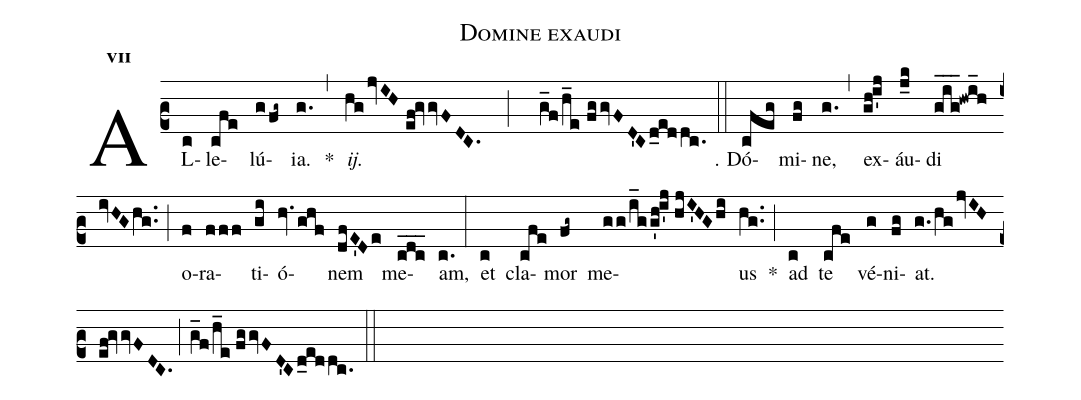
name:Domine exaudi;
mode:7;
office-part:Alleluia;
%%
(c2) AL(c)le(cfe)lú(g/fg~)ia.(g.) *(,)
<i>ij.</i>(hgjvIH//ef!gvvFDC.;g_f!/h_e//fggvFD'Cd_eddc.) (::)

<v>\hspace{-1.3em}</v>℣. Dó-(cfeg)mi(fg)ne,(g.) (,)
ex(gh!i'j)áu(j_k)di(gig___!hwi_hivHGhg..) (;)
o(f)ra(fff)ti(gi)ó(hv.ghf)nem(dfE'De) me(cdc___)am,(c.) (:)
et(c) cla(cfe)mor(fg~) me(gg!/i_gg'h!i'j//hjI'HG/hi)us(hg..) *(;)
ad(c) te(cfe) vé(g)ni(fg)at.(g.!/hgjvIH//ef!gvvFDC.;g_f!/h_e!//fggvFD'Cd_eddc.) (::)
